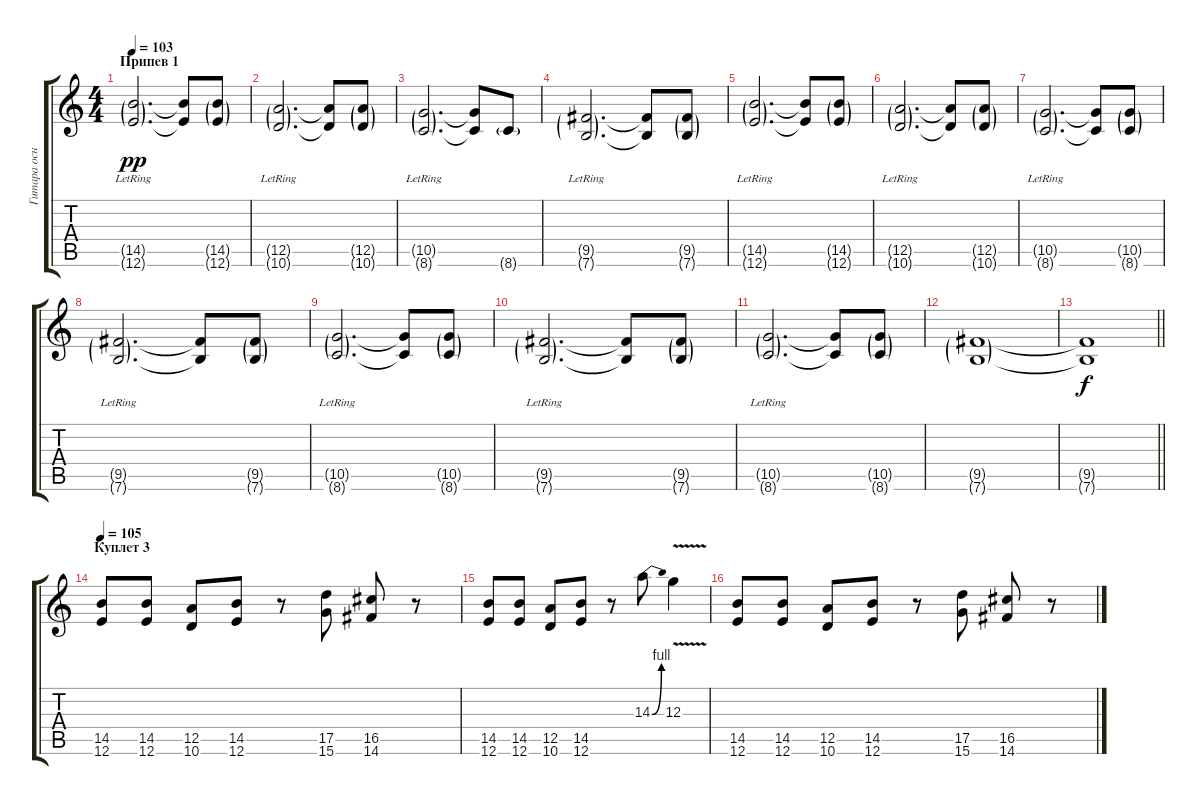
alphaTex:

\track ("Гитара осн." "Гитара осн") {instrument overdrivenguitar}
\staff {score tabs}
\tuning (E4 B3 G3 D3 A2 E2) {hide}
\ts (4 4)
\section ("" "Припев 1")
\tempo 103
\clef g2
\ks c
(14.5{g lr} 12.6{g lr}).2{d dy pp} (14.5{t} 12.6{t}).8 (14.5{g} 12.6{g}).8 |
(12.5{g lr} 10.6{g lr}).2{d} (12.5{t} 10.6{t}).8 (12.5{g} 10.6{g}).8 |
(10.5{g lr} 8.6{g lr}).2{d} (10.5{t} 8.6{t}).8 8.6{g}.8 |
(9.5{g lr} 7.6{g lr}).2{d} (9.5{t} 7.6{t}).8 (9.5{g} 7.6{g}).8 |
(14.5{g lr} 12.6{g lr}).2{d} (14.5{t} 12.6{t}).8 (14.5{g} 12.6{g}).8 |
(12.5{g lr} 10.6{g lr}).2{d} (12.5{t} 10.6{t}).8 (12.5{g} 10.6{g}).8 |
(10.5{g lr} 8.6{g lr}).2{d} (10.5{t} 8.6{t}).8 (10.5{g} 8.6{g}).8 |
(9.5{g lr} 7.6{g lr}).2{d} (9.5{t} 7.6{t}).8 (9.5{g} 7.6{g}).8 |
(10.5{g lr} 8.6{g lr}).2{d} (10.5{t} 8.6{t}).8 (10.5{g} 8.6{g}).8 |
(9.5{g lr} 7.6{g lr}).2{d} (9.5{t} 7.6{t}).8 (9.5{g} 7.6{g}).8 |
(10.5{g lr} 8.6{g lr}).2{d} (10.5{t} 8.6{t}).8 (10.5{g} 8.6{g}).8 |
(9.5{g} 7.6{g}).1 |
\barLineRight lightlight
(9.5{t} 7.6{t}).1{dy f} |
\section ("" "Куплет 3")
\tempo 105
(14.5 12.6).8 (14.5 12.6).8 (12.5 10.6).8 (14.5 12.6).8 r.8 (17.5 15.6).8 (16.5 14.6).8 r.8 |
(14.5 12.6).8 (14.5 12.6).8 (12.5 10.6).8 (14.5 12.6).8 r.8 14.3{be (bend 0 0 60 4)}.8 12.3{v}.4 |
(14.5 12.6).8 (14.5 12.6).8 (12.5 10.6).8 (14.5 12.6).8 r.8 (17.5 15.6).8 (16.5 14.6).8 r.8
